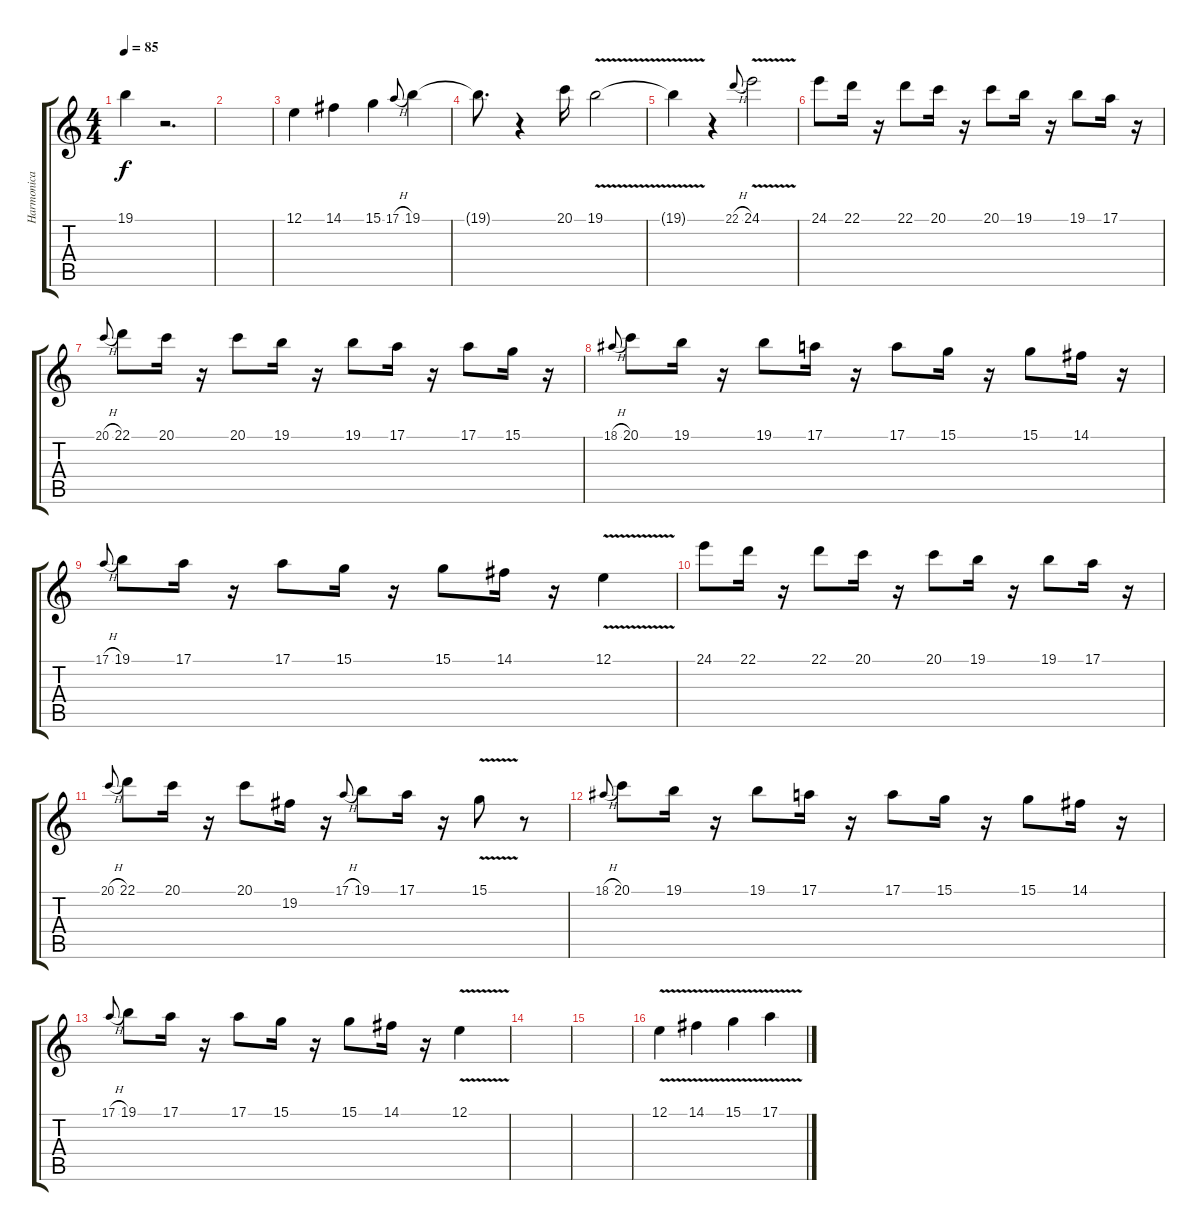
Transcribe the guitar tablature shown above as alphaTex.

\track ("Harmonica" "Harmonica") {instrument harmonica}
\staff {score tabs}
\tuning (E4 B3 G3 D3 A2 E2) {hide}
\ts (4 4)
\tempo 85
\clef g2
\ks c
19.1{t}.4{dy f} r.2{d} |
|
12.1.4 14.1.4 15.1.4 17.1{h}.8{gr onbeat} 19.1.4 |
19.1{t}.8{d} r.4 20.1.16 19.1{v}.2 |
19.1{t}.4 r.4 22.1{h}.8{gr onbeat} 24.1{v}.2 |
24.1.8 22.1.16 r.16 22.1.8 20.1.16 r.16 20.1.8 19.1.16 r.16 19.1.8 17.1.16 r.16 |
20.1{h}.8{gr onbeat} 22.1.8 20.1.16 r.16 20.1.8 19.1.16 r.16 19.1.8 17.1.16 r.16 17.1.8 15.1.16 r.16 |
18.1{h}.8{gr onbeat} 20.1.8 19.1.16 r.16 19.1.8 17.1.16 r.16 17.1.8 15.1.16 r.16 15.1.8 14.1.16 r.16 |
17.1{h}.8{gr onbeat} 19.1.8 17.1.16 r.16 17.1.8 15.1.16 r.16 15.1.8 14.1.16 r.16 12.1{v}.4 |
24.1.8 22.1.16 r.16 22.1.8 20.1.16 r.16 20.1.8 19.1.16 r.16 19.1.8 17.1.16 r.16 |
20.1{h}.8{gr onbeat} 22.1.8 20.1.16 r.16 20.1.8 19.2.16 r.16 17.1{h}.8{gr onbeat} 19.1.8 17.1.16 r.16 15.1{v}.8 r.8 |
18.1{h}.8{gr onbeat} 20.1.8 19.1.16 r.16 19.1.8 17.1.16 r.16 17.1.8 15.1.16 r.16 15.1.8 14.1.16 r.16 |
17.1{h}.8{gr onbeat} 19.1.8 17.1.16 r.16 17.1.8 15.1.16 r.16 15.1.8 14.1.16 r.16 12.1{v}.4 |
|
|
12.1{v}.4 14.1{v}.4 15.1{v}.4 17.1{v}.4
